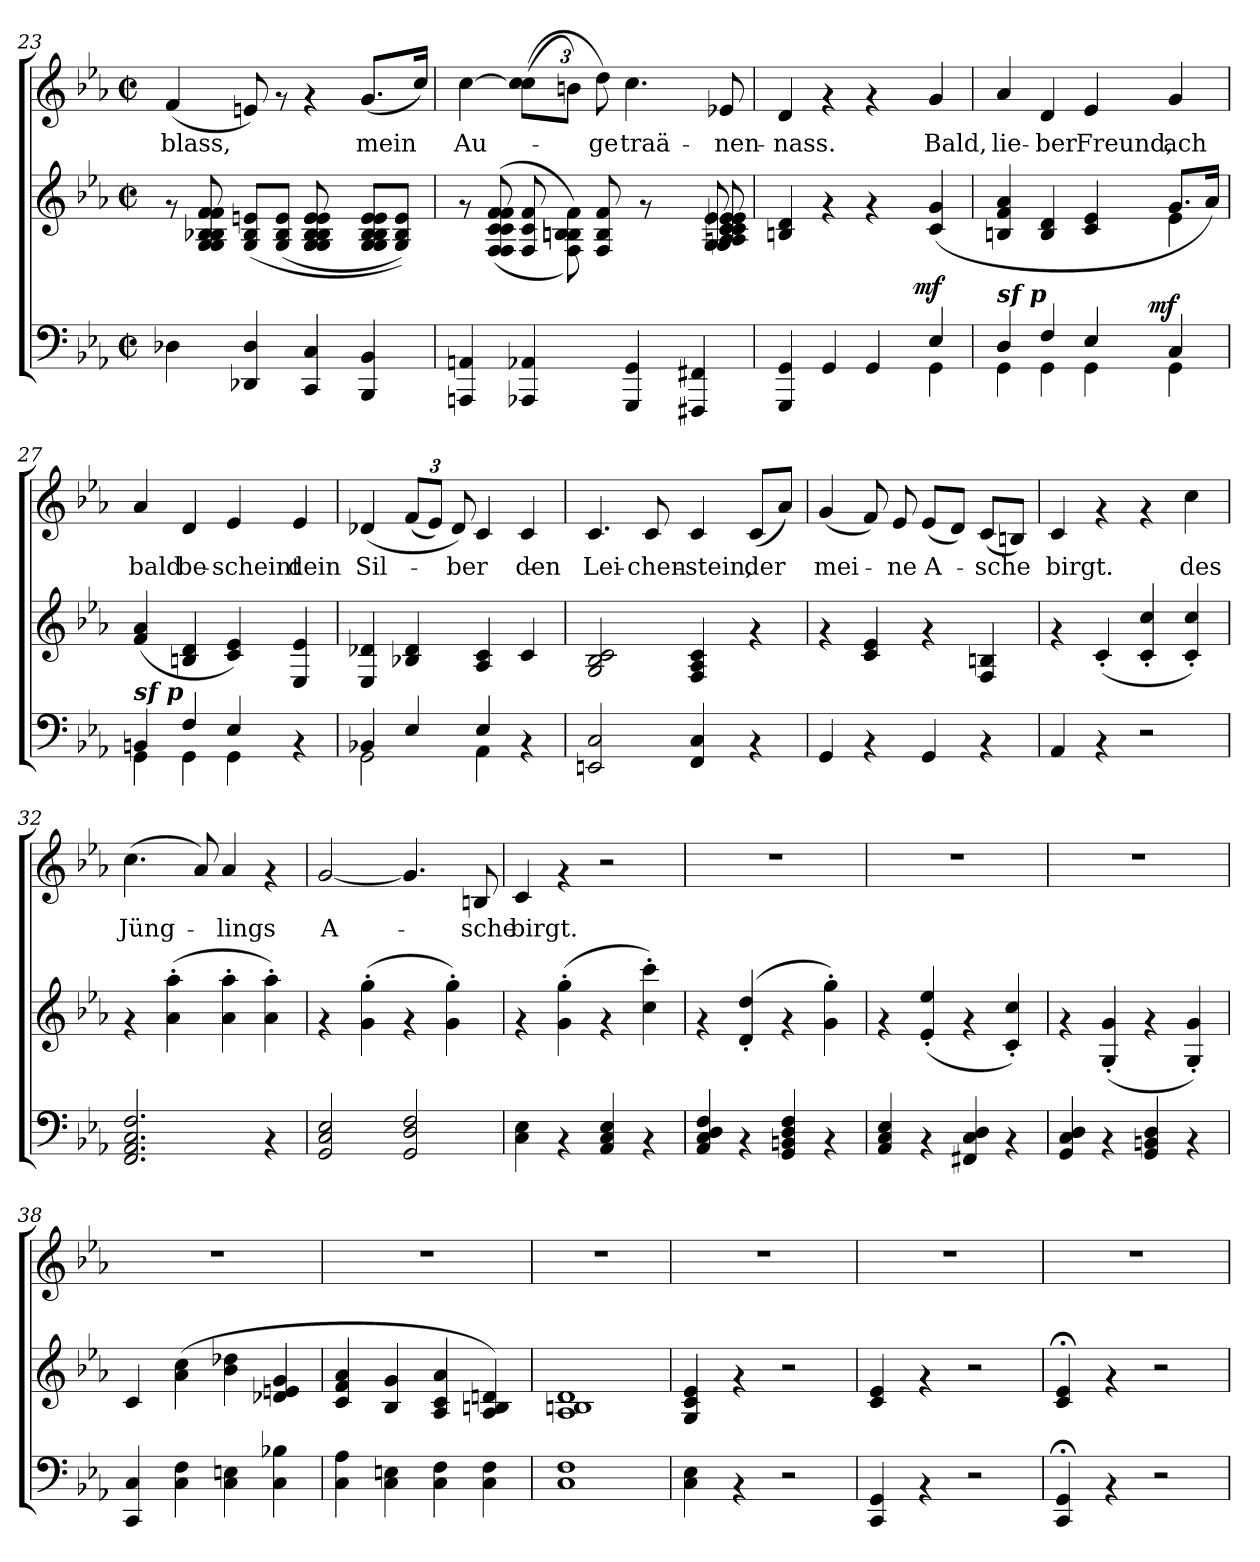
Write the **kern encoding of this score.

**kern	**kern	**dynam	**kern	**text
*part2	*part2	*part2	*part1	*part1
*staff3	*staff2	*staff2/3	*staff1	*staff1
*clefF4	*clefG2	*	*clefG2	*
*k[b-e-a-]	*k[b-e-a-]	*	*k[b-e-a-]	*
*E-:	*E-:	*	*E-:	*
*M2/2	*M2/2	*	*M2/2	*
*met(c|)	*met(c|)	*	*met(c|)	*
=23	=23	=23	=23	=23
!	!	!	!	!LO:LY:b
4D-X\	8rf	.	(<4f/	blass,
.	8G/ 8G/ 8B-/ 8B-X/ 8f/ 8f/	.	.	.
4DD-X/ 4D-/	(>8G/ 8B-/ 8en/L	.	8en/)	.
.	(8G/ 8B-/ 8e/J	.	8rf	.
4CC/ 4C/	8G/ 8G/ 8G/ 8B-/ 8B-/ 8B-/ 8e/ 8e/ 8e/	.	4rf	.
.	8ryy	.	.	.
!	!	!	!	!LO:LY:b
4BBB-/ 4BB-/	8G/ 8G/ 8B-/ 8B-/ 8e/ 8e/L	.	(<8.g/L	mein
.	8G/ 8B-/ 8e/J))	.	.	.
.	.	.	16cc/Jk)	.
!!LO:LB:g=z
=24	=24	=24	=24	=24
*	*^	*	*	*
*	*	*^	*	*	*
*	*	*	*^	*	*	*
!	!	!	!	!	!	!	!LO:LY:b
4AAAn/ 4AAn/	8rf	3ryy	12%5ryy	2..ryy	.	[>4cc\	Au-
.	((<8F/ 8F/ 8c/ 8c/ 8f/ 8f/	.	.	.	.	.	.
*	*	*	*	*	*	*Xbrackettup	*
4AAA-X/ 4AA-X/	8F/ 8c/ 8f/	.	.	.	.	(>(>12cc\] 12cc\L	.
.	.	8F\ 8Bn\ 8Bn\ 8f\))	.	.	.	12bn\J)	.
.	2ryy	.	.	.	.	.	.
!	!	!	!	!	!	!	!LO:LY:b
.	.	.	8F/ 8B/ 8f/	.	.	12dd\)	-ge
.	.	24%13ryy	.	.	.	.	.
!	!	!	!	!	!	!	!LO:LY:b
4GGG/ 4GG/	.	.	.	.	.	4.cc\	traä-
.	.	.	8rf	.	.	.	.
.	.	.	24%5ryy	.	.	.	.
4FFF#X/ 4FF#X/	.	.	.	.	.	.	.
!	!	!	!	!	!	!	!LO:LY:b
.	8ryy	.	8An/ 8A/ 8A/ 8c/ 8c/ 8c/ 8c/ 8c/ 8e-X/ 8e-/ 8e-/ 8e-/	8G/ 8G/ 8e-/	.	8e-X/	-nen-
=25	=25	=25	=25	=25	=25	=25	=25
*^	*	*	*	*	*	*	*
!	!	!	!	!	!	!	!	!LO:LY:b
*	*^	*v	*v	*v	*v	*	*	*
4GGG/ 4GG/	2.ryy	3%2ryy	4Bn/ 4d/	.	4d/	-nass.
4GG/	.	.	4rf	.	4rf	.
4GG/	.	.	4rf	.	4rf	.
.	.	24ryy	.	.	.	.
!	!	!	!	!LO:DY:a=2	!	!
.	.	6..ryy	.	mf	.	.
!	!	!	!	!	!	!LO:LY:b
4E-/	4GG\	.	(4c/ 4g/	.	4g/	Bald,
=26	=26	=26	=26	=26	=26	=26
*	*	*	*^	*	*	*
!LO:TX:a:Bi:t=sf p	!	!	!	!	!	!	!
!	!	!	!	!	!	!	!LO:LY:b
4D/	4GG\	2ryy	4Bn/ 4f/ 4a-/	2.ryy	.	4a-/	lie-
!	!	!	!	!	!	!	!LO:LY:b
4F/	4GG\	.	4B/ 4d/	.	.	4d/	-ber
!	!	!	!	!	!	!	!LO:LY:b
4E-/	4GG\	8..ryy	4c/ 4e-/	.	.	4e-/	Freund,
!	!	!	!	!	!LO:DY:a=2	!	!
.	.	4ryy	.	.	mf	.	.
!	!	!	!	!	!	!	!LO:LY:b
4C/	4GG\	.	8.g/L	4e-\	.	4g/	ach
.	.	.	16a-/Jk)	.	.	.	.
.	.	32ryy	.	.	.	.	.
=27	=27	=27	=27	=27	=27	=27	=27
!LO:TX:a:Bi:t=sf p	!	!	!	!	!	!	!
!	!	!	!	!	!	!	!LO:LY:b
*	*v	*v	*	*	*	*	*
*	*	*v	*v	*	*	*
4BBn/	4GG\	(4f/ 4a-/	.	4a-/	bald
!	!	!	!	!	!LO:LY:b
4F/	4GG\	4Bn/ 4d/	.	4d/	be-
!	!	!	!	!	!LO:LY:b
4E-/	4GG\	4c/ 4e-/)	.	4e-/	-scheint
!	!	!	!	!	!LO:LY:b
4rAA	4ryy	4E-/ 4e-/	.	4e-/	dein
!!LO:LB:g=z
=28	=28	=28	=28	=28	=28
!	!	!	!	!	!LO:LY:b
*	*	*	*	*^	*
4BB-X/	2GG\	4E-/ 4d-X/	.	(<4d-X/	2.ryy	Sil-
4E-/	.	4B-X/ 4d-/	.	(>12f/L	.	.
.	.	.	.	12e-/J)	.	.
!	!	!	!	!	!	!LO:LY:b
.	.	.	.	12d-/)	.	-ber-
4E-/	4AA-\	4A-/ 4c/	.	4c/	.	.
!	!	!	!	!	!	!LO:LY:b
4rAA	4ryy	4c/	.	4ryy	4c/	-den
=29	=29	=29	=29	=29	=29	=29
!	!	!	!	!	!	!LO:LY:b
*v	*v	*	*	*v	*v	*
2EEn/ 2C/	2G/ 2B-/ 2c/	.	4.c/	Lei-
!	!	!	!	!LO:LY:b
.	.	.	8c/	-chen-
!	!	!	!	!LO:LY:b
4FF/ 4C/	4F/ 4A-/ 4c/	.	4c/	-stein,
!	!	!	!	!LO:LY:b
4rAA	4rf	.	(<8c/L	der
.	.	.	8a-/J)	.
=30	=30	=30	=30	=30
!	!	!	!	!LO:LY:b
4GG/	4rf	.	(<4g/	mei-
4rAA	4c/ 4e-/	.	8f/)	.
!	!	!	!	!LO:LY:b
.	.	.	8e-/	-ne
!	!	!	!	!LO:LY:b
4GG/	4rf	.	(<8e-/L	A-
.	.	.	8d/J)	.
!	!	!	!	!LO:LY:b
4rAA	4F/ 4Bn/	.	(<8c/L	-sche
.	.	.	8Bn/J)	.
=31	=31	=31	=31	=31
!	!	!	!	!LO:LY:b
4AA-/	4rf	.	4c/	birgt.
4rAA	(<4c'</	.	4rf	.
2r	4c/'< 4cc/'<	.	4rf	.
!	!	!	!	!LO:LY:b
.	4c/'< 4cc/'<)	.	4cc\	des
!!LO:LB:g=z
=32	=32	=32	=32	=32
!	!	!	!	!LO:LY:b
2.FF/ 2.AA-/ 2.C/ 2.F/	4rf	.	(>4.cc\	Jüng-
.	(>4a-\'> 4aa-\'>	.	.	.
.	.	.	8a-/)	.
!	!	!	!	!LO:LY:b
.	4a-\'> 4aa-\'>	.	4a-/	-lings
4rAA	4a-\'> 4aa-\'>)	.	4rf	.
=33	=33	=33	=33	=33
!	!	!	!	!LO:LY:b
2GG/ 2C/ 2E-/	4rf	.	[<2g/	A-
.	(>4g\'> 4gg\'>	.	.	.
2GG/ 2D/ 2F/	4rf	.	4.g/]	.
.	4g\'> 4gg\'>)	.	.	.
!	!	!	!	!LO:LY:b
.	.	.	8Bn/	-sche
=34	=34	=34	=34	=34
!	!	!	!	!LO:LY:b
4C\ 4E-\	4rf	.	4c/	birgt.
4rAA	(>4g\'> 4gg\'>	.	4rf	.
4AA-/ 4C/ 4E-/	4rf	.	2r	.
4rAA	4cc\'> 4ccc\'>)	.	.	.
=35	=35	=35	=35	=35
4AA-/ 4C/ 4D/ 4F/	4rf	.	1r	.
4rAA	(4d/'< 4dd/'<	.	.	.
4GG/ 4BBn/ 4D/ 4F/	4rf	.	.	.
4rAA	4g\'> 4gg\'>)	.	.	.
=36	=36	=36	=36	=36
4AA-/ 4C/ 4E-/	4rf	.	1r	.
4rAA	(4e-/'< 4ee-/'<	.	.	.
4FF#X/ 4C/ 4D/	4rf	.	.	.
4rAA	4c/'< 4cc/'<)	.	.	.
=37	=37	=37	=37	=37
4GG/ 4C/ 4D/	4rf	.	1r	.
4rAA	(4G/'< 4g/'<	.	.	.
4GG/ 4BBn/ 4D/	4rf	.	.	.
4rAA	4G/'< 4g/'<)	.	.	.
!!LO:PB:g=z
=38	=38	=38	=38	=38
4CC/ 4C/	4c/	.	1r	.
4C\ 4F\	(>4a-\ 4cc\	.	.	.
4C\ 4En\	4b-\ 4dd-X\	.	.	.
4C\ 4B-X\	4d-X/ 4en/ 4g/	.	.	.
=39	=39	=39	=39	=39
4C\ 4A-\	4c/ 4f/ 4a-/	.	1r	.
4C\ 4En\	4B-/ 4g/	.	.	.
4C\ 4F\	4A-/ 4c/ 4a-/	.	.	.
4C\ 4F\	4A-/ 4Bn/ 4dn/)	.	.	.
=40	=40	=40	=40	=40
1C 1F	1A- 1Bn 1d	.	1r	.
=41	=41	=41	=41	=41
4C\ 4E-\	4G/ 4c/ 4e-/	.	1r	.
4rAA	4rf	.	.	.
2r	2r	.	.	.
=42	=42	=42	=42	=42
4CC/ 4GG/	4c/ 4e-/	.	1r	.
4rAA	4rf	.	.	.
2r	2r	.	.	.
=43	=43	=43	=43	=43
4CC/; 4GG/;	4c/; 4e-/;	.	1r	.
4rAA	4rf	.	.	.
2r	2r	.	.	.
=	=	=	=	=
*-	*-	*-	*-	*-
